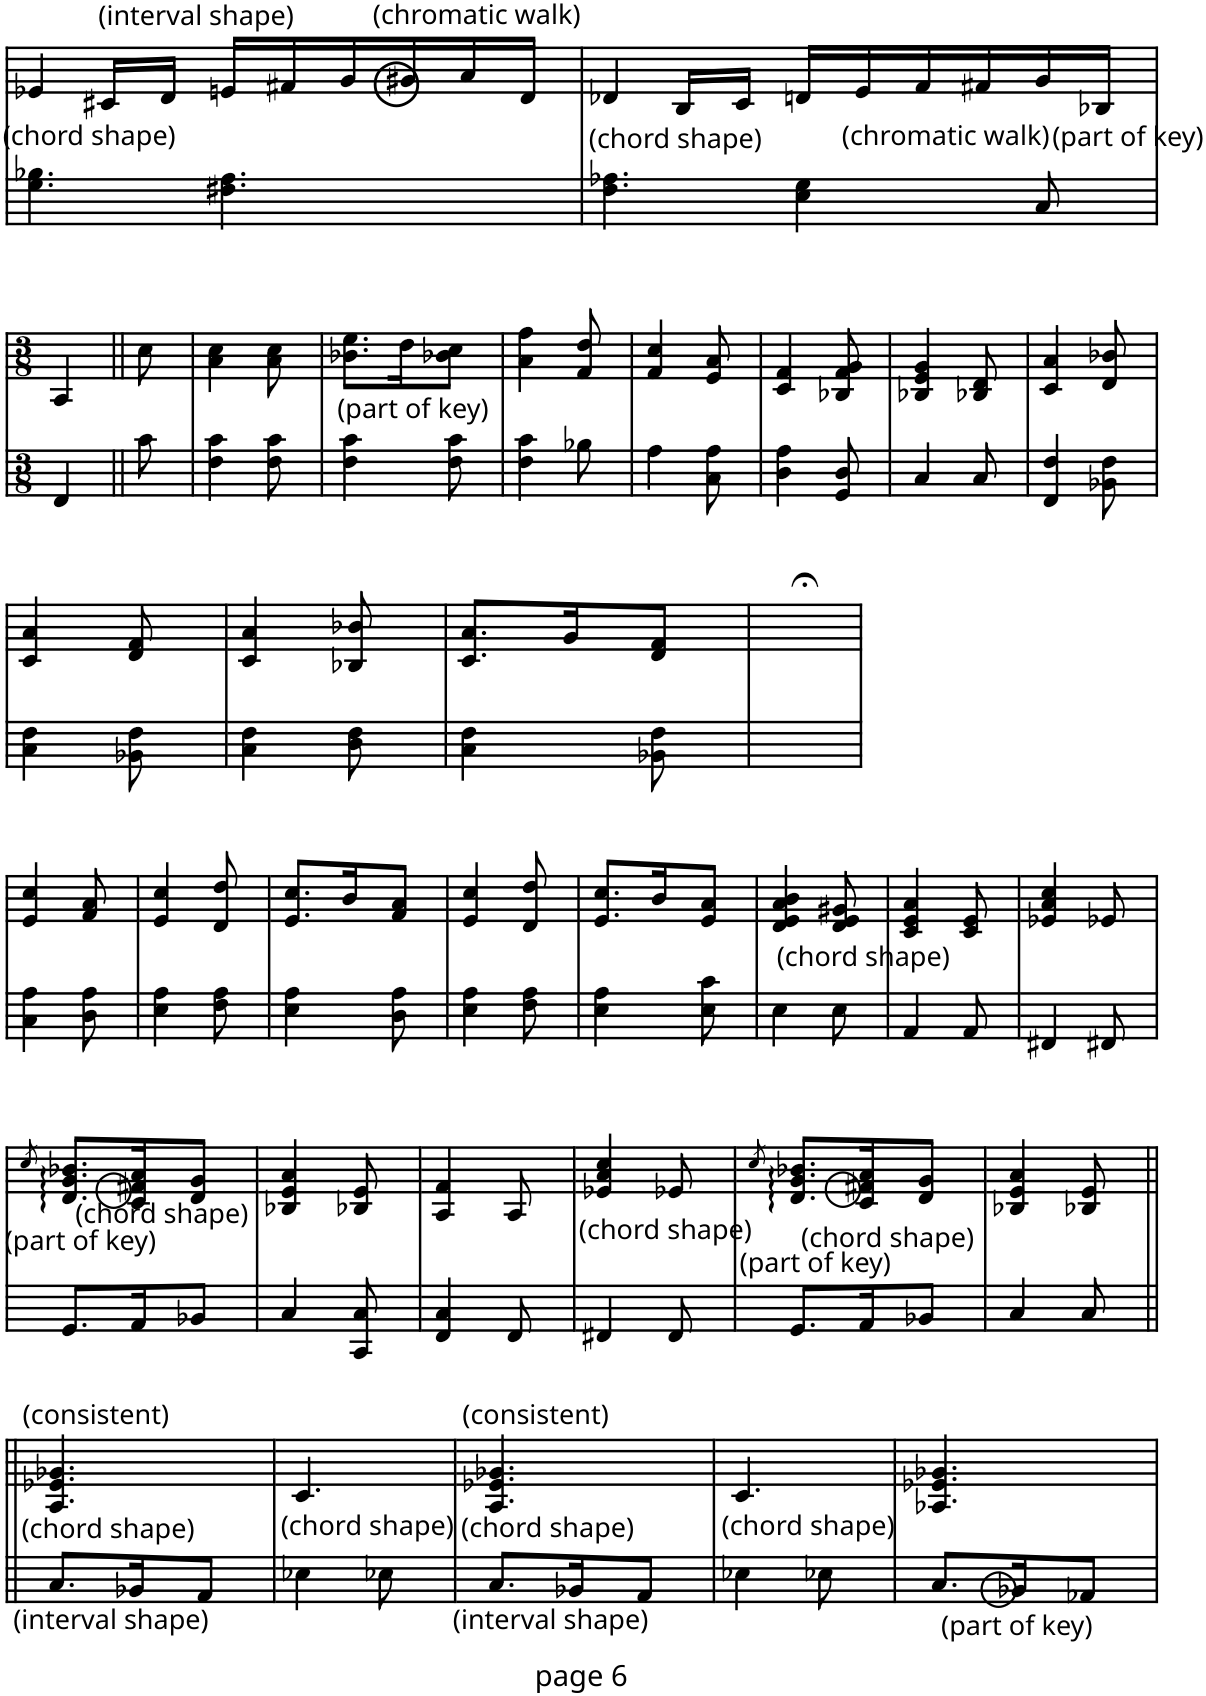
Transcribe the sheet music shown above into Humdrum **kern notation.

**kern	**kern
*part1	*part1
*staff2	*staff1
*I"Piano	*
*I'Pno.	*
!!LO:PB:g=z
*clefF4	*clefG2
*k[]	*k[]
*M6/8	*M6/8
=125	=125
!LO:TX:a:t=(chord shape)	!
4.G\ 4.B-X\	4e-X/
!	!LO:TX:a:t=(interval shape)
.	16c#X/LL
.	16d/JJ
4.F#X\ 4.A\	16en/LL
.	16f#X/
.	16g/
!	!LO:TX:a:t=(chromatic walk)
!	!LO:TX:a:Bi:t=◯
.	16g#X/
.	16a/
.	16d/JJ
=126	=126
!LO:TX:a:t=(chord shape)	!
4.F\ 4.A-X\	4d-X/
.	16B/LL
.	16c/JJ
4E\ 4G\	16dn/LL
.	16e/
.	16f/
!	!LO:TX:b:t=(chromatic walk)
.	16f#X/
8C/	16g/
!	!LO:TX:b:t=(part of key)
.	16B-X/JJ
!!LO:LB:g=z
=127||	=127||
*M3/8	*M3/8
4FF/	4A/
8c\	8cc\
=128	=128
4F\ 4c\	4a\ 4cc\
8F\ 8c\	8a\ 8cc\
=129	=129
!	!LO:TX:b:t=(part of key)
4F\ 4c\	8.b-X\ 8.ee\L
.	16dd\K
8F\ 8c\	8b-X\ 8cc\J
=130	=130
4F\ 4c\	4a\ 4ff\
8B-X\	8f/ 8dd/
=131	=131
4A\	4f/ 4cc/
8C\ 8A\	8e/ 8a/
=132	=132
4D\ 4A\	4c/ 4f/
8GG/ 8D/	8B-X/ 8f/ 8g/
=133	=133
4C/	4B-X/ 4e/ 4g/
8C/	8B-X/ 8d/
=134	=134
4FF/ 4F/	4c/ 4a/
8BB-X\ 8F\	8d/ 8b-X/
!!LO:LB:g=z
=135	=135
4C\ 4F\	4c/ 4a/
8BB-X\ 8F\	8d/ 8f/
=136	=136
4C\ 4F\	4c/ 4a/
8D\ 8F\	8B-X/ 8b-X/
=137	=137
4C\ 4F\	8.c/ 8.a/L
.	16g/K
8BB-X\ 8F\	8d/ 8f/J
=138	=138
4.ryy	4.r;<yy
!!LO:LB:g=z
=139	=139
4C\ 4A\	4e/ 4cc/
8D\ 8A\	8f/ 8a/
=140	=140
4E\ 4A\	4e/ 4cc/
8F\ 8A\	8d/ 8dd/
=141	=141
4E\ 4A\	8.e/ 8.cc/L
.	16b/K
8D\ 8A\	8f/ 8a/J
=142	=142
4E\ 4A\	4e/ 4cc/
8F\ 8A\	8d/ 8dd/
=143	=143
4E\ 4A\	8.e/ 8.cc/L
.	16b/K
8E\ 8c\	8e/ 8a/J
=144	=144
4E\	4d/ 4e/ 4a/ 4b/
!	!LO:TX:b:t=(chord shape)
8E\	8d/ 8e/ 8g#X/
=145	=145
4AA/	4c/ 4e/ 4a/
8AA/	8c/ 8e/
=146	=146
4FF#X/	4e-X/ 4a/ 4cc/
8FF#X/	8e-X/
!!LO:LB:g=z
=147	=147
.	8qcc/
!	!LO:TX:b:t=(part of key)
8.GG/L	8.d/ 8.g/ 8.b-X/L
!	!LO:TX:b:t=(chord shape)
!	!LO:TX:a:Bi:t=◯
16AA/K	16c/ 16f#X/ 16a/K
8BB-X/J	8d/ 8g/J
=148	=148
4C/	4B-X/ 4e/ 4a/
8CC/ 8C/	8B-X/ 8e/
=149	=149
4FF/ 4C/	4A/ 4f/
8FF/	8A/
=150	=150
!	!LO:TX:b:t=(chord shape)
4FF#X/	4e-X/ 4a/ 4cc/
8FF#/	8e-X/
=151	=151
.	8qcc/
!	!LO:TX:b:t=(part of key)
8.GG/L	8.d/ 8.g/ 8.b-X/L
!	!LO:TX:a:Bi:t=◯
!	!LO:TX:b:t=(chord shape)
16AA/K	16c/ 16f#X/ 16a/K
8BB-X/J	8d/ 8g/J
=152	=152
4C/	4B-X/ 4e/ 4a/
8C/	8B-X/ 8e/
!!LO:LB:g=z
=153||	=153||
!	!LO:TX:a:t=(consistent)
!	!LO:TX:b:t=(chord shape)
8.C/L	4.A/ 4.e-X/ 4.g-X/
!LO:TX:b:t=(interval shape)	!
16BB-X/K	.
8AA/J	.
=154	=154
!LO:TX:a:t=(chord shape)	!
4E-X\	4.c/
8E-X\	.
=155	=155
!	!LO:TX:a:t=(consistent)
!	!LO:TX:b:t=(chord shape)
8.C/L	4.A/ 4.e-X/ 4.g-X/
!LO:TX:b:t=(interval shape)	!
16BB-X/K	.
8AA/J	.
=156	=156
!LO:TX:a:t=(chord shape)	!
4E-X\	4.c/
8E-X\	.
=157	=157
8.C/L	4.A-X/ 4.e-X/ 4.g-X/
!LO:TX:a:Bi:t=◯	!
!LO:TX:b:t=(part of key)	!
16BB-X/K	.
8AA-X/J	.
=	=
*-	*-
